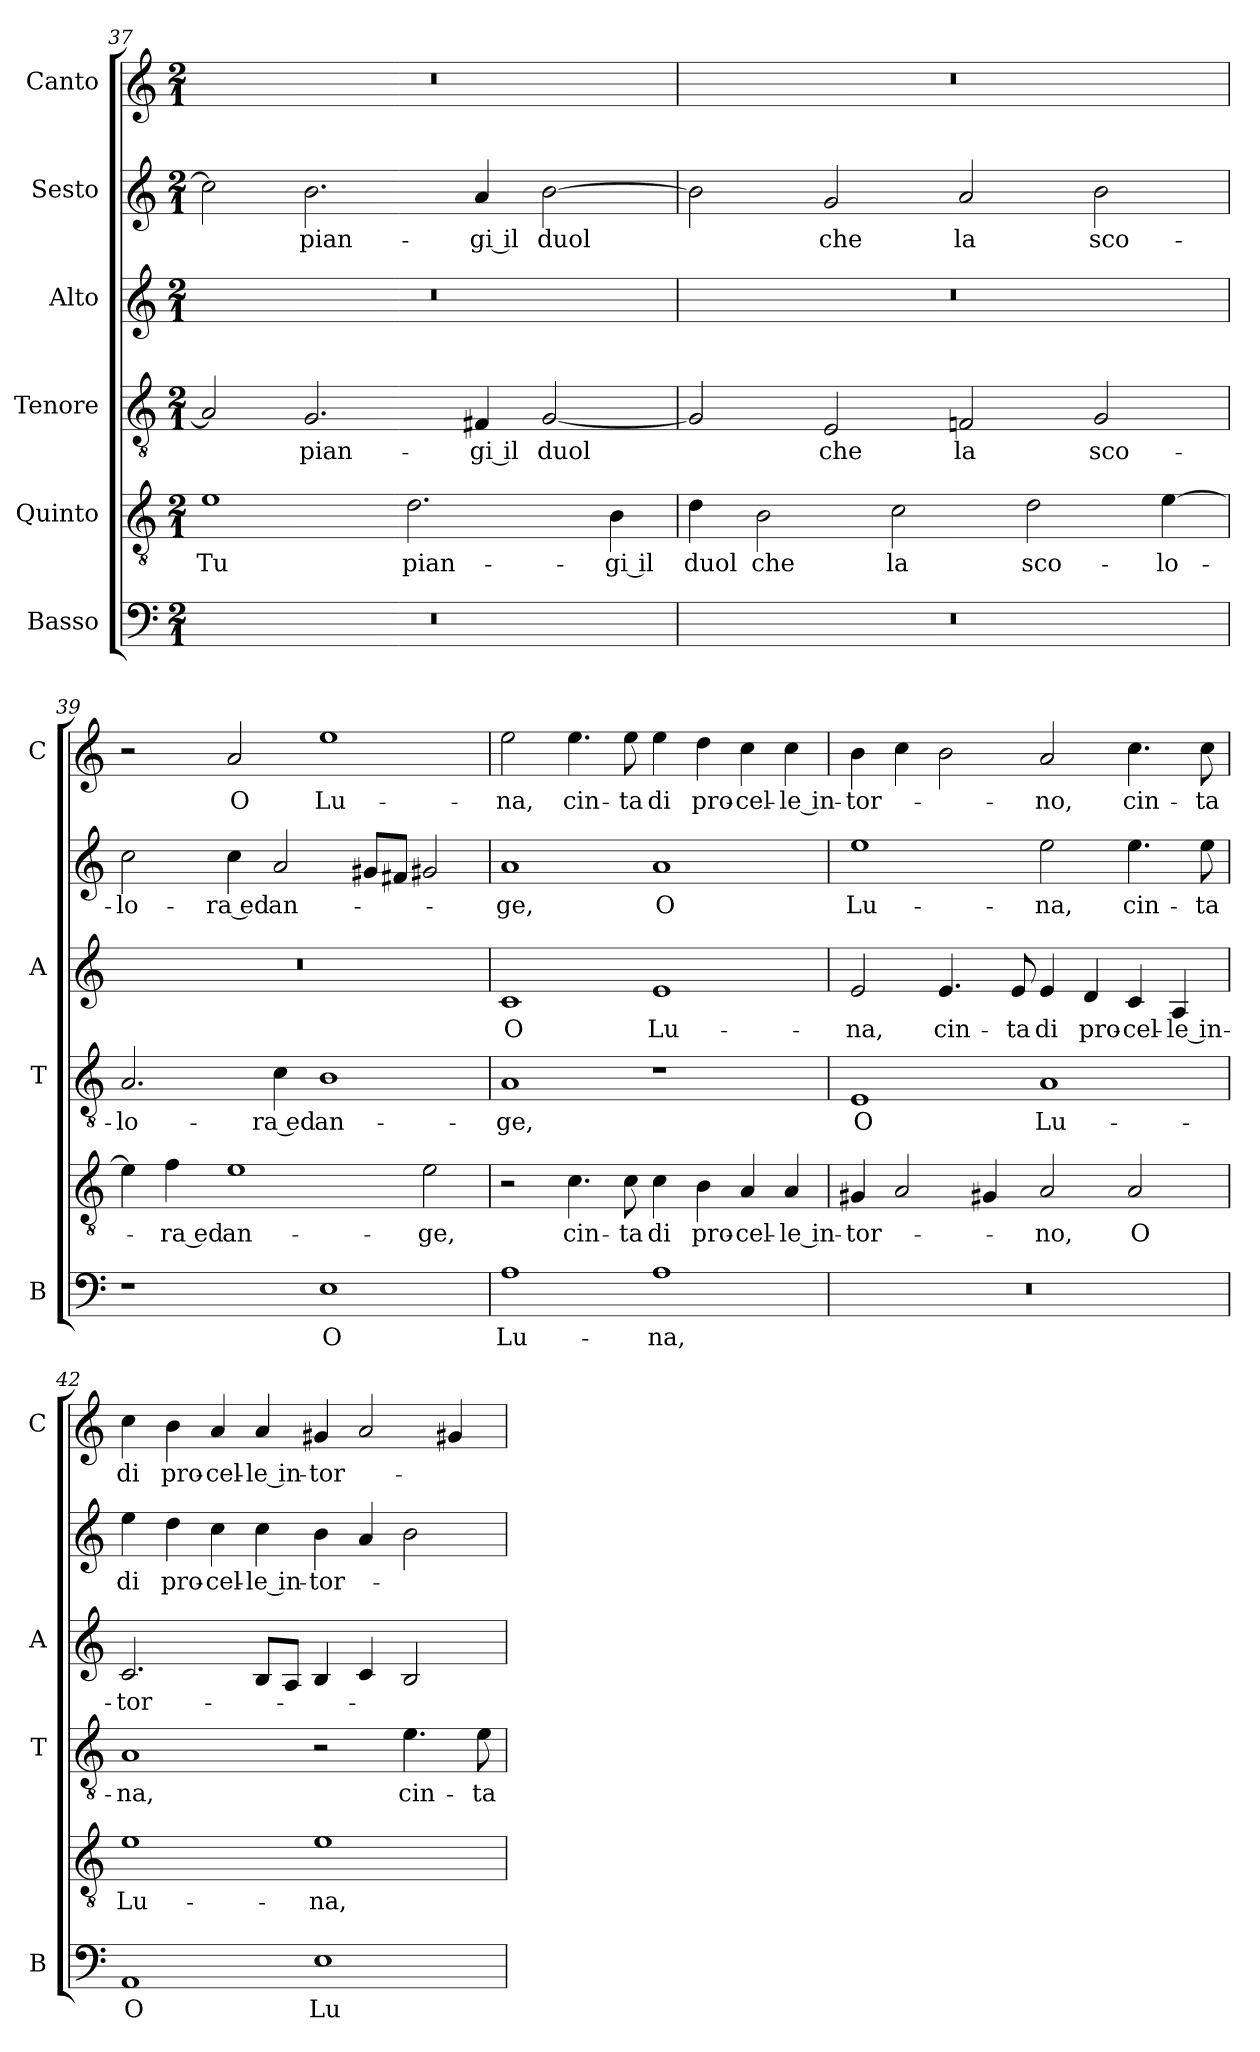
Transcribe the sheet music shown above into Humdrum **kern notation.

**kern	**text	**kern	**text	**kern	**text	**kern	**text	**kern	**text	**kern	**text
*part6	*part6	*part5	*part5	*part4	*part4	*part3	*part3	*part2	*part2	*part1	*part1
*staff6	*staff6	*staff5	*staff5	*staff4	*staff4	*staff3	*staff3	*staff2	*staff2	*staff1	*staff1
*I"Basso	*	*I"Quinto	*	*I"Tenore	*	*I"Alto	*	*I"Sesto	*	*I"Canto	*
*I'B	*	*	*	*I'T	*	*I'A	*	*	*	*I'C	*
*clefF4	*	*clefGv2	*	*clefGv2	*	*clefG2	*	*clefG2	*	*clefG2	*
*k[]	*	*k[]	*	*k[]	*	*k[]	*	*k[]	*	*k[]	*
*C:	*	*C:	*	*C:	*	*C:	*	*C:	*	*C:	*
*M2/1	*	*M2/1	*	*M2/1	*	*M2/1	*	*M2/1	*	*M2/1	*
=37	=37	=37	=37	=37	=37	=37	=37	=37	=37	=37	=37
0r	.	1e	Tu	2A]	.	0r	.	2cc]	.	0r	.
.	.	.	.	2.G	pian-	.	.	2.b	pian-	.	.
.	.	2.d	pian-	.	.	.	.	.	.	.	.
.	.	.	.	4F#X	-gi il	.	.	4a	-gi il	.	.
.	.	.	.	[2G	duol	.	.	[2b	duol	.	.
.	.	4B	-gi il	.	.	.	.	.	.	.	.
=38	=38	=38	=38	=38	=38	=38	=38	=38	=38	=38	=38
0r	.	4d	duol	2G]	.	0r	.	2b]	.	0r	.
.	.	2B	che	.	.	.	.	.	.	.	.
.	.	.	.	2E	che	.	.	2g	che	.	.
.	.	2c	la	.	.	.	.	.	.	.	.
.	.	.	.	2Fn	la	.	.	2a	la	.	.
.	.	2d	sco-	.	.	.	.	.	.	.	.
.	.	.	.	2G	sco-	.	.	2b	sco-	.	.
.	.	[4e	-lo-	.	.	.	.	.	.	.	.
=39	=39	=39	=39	=39	=39	=39	=39	=39	=39	=39	=39
1r	.	4e]	.	2.A	-lo-	0r	.	2cc	-lo-	2r	.
.	.	4f	-ra ed	.	.	.	.	.	.	.	.
.	.	1e	an-	.	.	.	.	4cc	-ra ed	2a	O
.	.	.	.	4c	-ra ed	.	.	2a	an-	.	.
1E	O	.	.	1B	an-	.	.	.	.	1ee	Lu-
.	.	.	.	.	.	.	.	8g#XL	.	.	.
.	.	.	.	.	.	.	.	8f#XJ	.	.	.
.	.	2e	-ge,	.	.	.	.	2g#X	.	.	.
=40	=40	=40	=40	=40	=40	=40	=40	=40	=40	=40	=40
1A	Lu-	2r	.	1A	-ge,	1c	O	1a	-ge,	2ee	-na,
.	.	4.c	cin-	.	.	.	.	.	.	4.ee	cin-
.	.	8c	-ta	.	.	.	.	.	.	8ee	-ta
1A	-na,	4c	di	1r	.	1e	Lu-	1a	O	4ee	di
.	.	4B	pro-	.	.	.	.	.	.	4dd	pro-
.	.	4A	-cel-	.	.	.	.	.	.	4cc	-cel-
.	.	4A	-le in-	.	.	.	.	.	.	4cc	-le in-
=41	=41	=41	=41	=41	=41	=41	=41	=41	=41	=41	=41
0r	.	4G#X	-tor-	1E	O	2e	-na,	1ee	Lu-	4b	-tor-
.	.	2A	.	.	.	.	.	.	.	4cc	.
.	.	.	.	.	.	4.e	cin-	.	.	2b	.
.	.	4G#X	.	.	.	.	.	.	.	.	.
.	.	.	.	.	.	8e	-ta	.	.	.	.
.	.	2A	-no,	1A	Lu-	4e	di	2ee	-na,	2a	-no,
.	.	.	.	.	.	4d	pro-	.	.	.	.
.	.	2A	O	.	.	4c	-cel-	4.ee	cin-	4.cc	cin-
.	.	.	.	.	.	4A	-le in-	.	.	.	.
.	.	.	.	.	.	.	.	8ee	-ta	8cc	-ta
=42	=42	=42	=42	=42	=42	=42	=42	=42	=42	=42	=42
1AA	O	1e	Lu-	1A	-na,	2.c	-tor-	4ee	di	4cc	di
.	.	.	.	.	.	.	.	4dd	pro-	4b	pro-
.	.	.	.	.	.	.	.	4cc	-cel-	4a	-cel-
.	.	.	.	.	.	8BL	.	4cc	-le in-	4a	-le in-
.	.	.	.	.	.	8AJ	.	.	.	.	.
1E	Lu-	1e	-na,	2r	.	4B	.	4b	-tor-	4g#X	-tor-
.	.	.	.	.	.	4c	.	4a	.	2a	.
.	.	.	.	4.e	cin-	2B	.	2b	.	.	.
.	.	.	.	.	.	.	.	.	.	4g#X	.
.	.	.	.	8e	-ta	.	.	.	.	.	.
=	=	=	=	=	=	=	=	=	=	=	=
*-	*-	*-	*-	*-	*-	*-	*-	*-	*-	*-	*-
